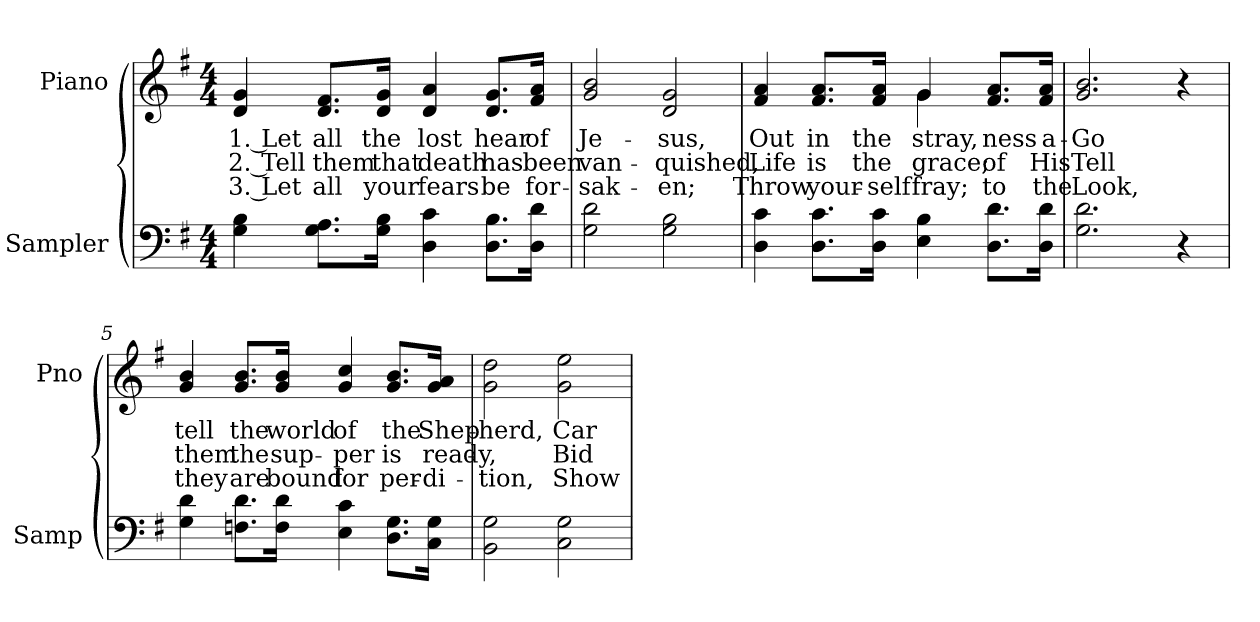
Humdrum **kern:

**kern	**kern	**text	**text	**text
*part2	*part1	*part1	*part1	*part1
*staff2	*staff1	*staff1	*staff1	*staff1
*I"Sampler	*I"Piano	*	*	*
*I'Samp	*I'Pno	*	*	*
*clefF4	*clefG2	*	*	*
*k[f#]	*k[f#]	*	*	*
*G:	*G:	*	*	*
*M4/4	*M4/4	*	*	*
=1	=1	=1	=1	=1
4G 4B	4d 4g	1. Let	2. Tell	3. Let
8.G\ 8.A\L	8.d/ 8.f#/L	all	them	all
16G\ 16B\Jk	16d/ 16g/Jk	the	that	your
4D 4c	4d 4a	lost	death	fears
8.D\ 8.B\L	8.d/ 8.g/L	hear	has	be
16D\ 16d\Jk	16f#/ 16a/Jk	of	been	for-
=2	=2	=2	=2	=2
2G 2d	2g 2b	Je-	van-	-sak-
2G 2B	2d 2g	-sus,	-quished,	-en;
=3	=3	=3	=3	=3
*	*^	*	*	*
4D 4c	4f# 4a	2ryy	Out	Life	Throw
8.D\ 8.c\L	8.f#/ 8.a/L	.	in	is	your-
16D\ 16c\Jk	16f#/ 16a/Jk	.	the	the	-self
4E 4B	4g/	4g	-stray,	grace;	fray;
8.D\ 8.d\L	8.f#/ 8.a/L	4ryy	-ness	of	-to
16D\ 16d\Jk	16f#/ 16a/Jk	.	a-	His	the
*	*v	*v	*	*	*
=4	=4	=4	=4	=4
2.G 2.d	2.g 2.b	Go	Tell	Look,
4r	4r	.	.	.
=5	=5	=5	=5	=5
4G 4d	4g 4b	tell	them	they
8.Fn\ 8.d\L	8.g/ 8.b/L	the	the	are
16F\ 16d\Jk	16g/ 16b/Jk	world	sup-	bound
4E 4c	4g 4cc	of	-per	for
8.D\ 8.G\L	8.g/ 8.b/L	the	is	per-
16C\ 16G\Jk	16g/ 16a/Jk	Shep-	read-	-di-
=6	=6	=6	=6	=6
2BB 2G	2g 2dd	-herd,	-y,	-tion,
2C 2G	2g 2ee	Car-	Bid	Show
=	=	=	=	=
*-	*-	*-	*-	*-
